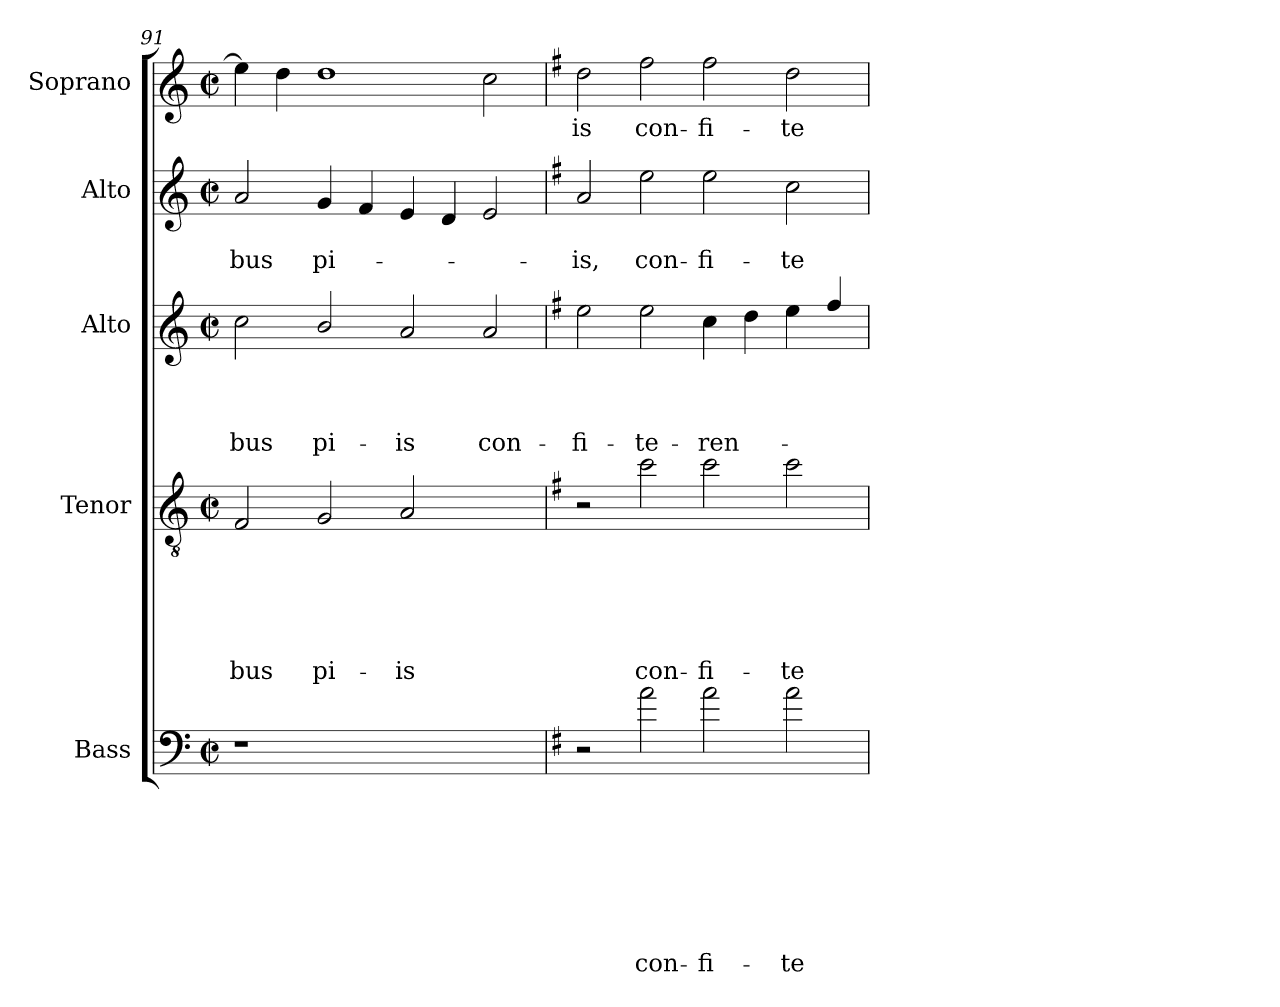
**kern	**text	**text	**text	**text	**text	**text	**text	**text	**kern	**text	**text	**text	**text	**text	**text	**kern	**text	**text	**text	**text	**kern	**text	**text	**kern	**text
*part5	*part5	*part5	*part5	*part5	*part5	*part5	*part5	*part5	*part4	*part4	*part4	*part4	*part4	*part4	*part4	*part3	*part3	*part3	*part3	*part3	*part2	*part2	*part2	*part1	*part1
*staff5	*staff5	*staff5	*staff5	*staff5	*staff5	*staff5	*staff5	*staff5	*staff4	*staff4	*staff4	*staff4	*staff4	*staff4	*staff4	*staff3	*staff3	*staff3	*staff3	*staff3	*staff2	*staff2	*staff2	*staff1	*staff1
*I"Bass	*	*	*	*	*	*	*	*	*I"Tenor	*	*	*	*	*	*	*I"Alto	*	*	*	*	*I"Alto	*	*	*I"Soprano	*
*I'B.	*	*	*	*	*	*	*	*	*I'T.	*	*	*	*	*	*	*I'A.	*	*	*	*	*I'A.	*	*	*I'S.	*
*clefF4	*	*	*	*	*	*	*	*	*clefGv2	*	*	*	*	*	*	*clefG2	*	*	*	*	*clefG2	*	*	*clefG2	*
*k[]	*	*	*	*	*	*	*	*	*k[]	*	*	*	*	*	*	*k[]	*	*	*	*	*k[]	*	*	*k[]	*
*C:	*	*	*	*	*	*	*	*	*C:	*	*	*	*	*	*	*C:	*	*	*	*	*C:	*	*	*C:	*
*M2/2	*	*	*	*	*	*	*	*	*M2/2	*	*	*	*	*	*	*M2/2	*	*	*	*	*M2/2	*	*	*M2/2	*
*met(c|)	*	*	*	*	*	*	*	*	*met(c|)	*	*	*	*	*	*	*met(c|)	*	*	*	*	*met(c|)	*	*	*met(c|)	*
=91	=91	=91	=91	=91	=91	=91	=91	=91	=91	=91	=91	=91	=91	=91	=91	=91	=91	=91	=91	=91	=91	=91	=91	=91	=91
!	!	!	!	!	!	!	!	!	!	!	!	!	!	!	!LO:LY:b:rj	!	!	!	!	!LO:LY:b:rj	!	!	!LO:LY:b	!	!
1r	.	.	.	.	.	.	.	.	2F/	.	.	.	.	.	-bus	2cc\	.	.	.	-bus	2a/	.	-bus	4ee\]	.
.	.	.	.	.	.	.	.	.	.	.	.	.	.	.	.	.	.	.	.	.	.	.	.	4dd\	.
!	!	!	!	!	!	!	!	!	!	!	!	!	!	!	!LO:LY:b:rj	!	!	!	!	!LO:LY:b:rj	!	!	!LO:LY:b	!	!
.	.	.	.	.	.	.	.	.	2G/	.	.	.	.	.	pi-	2b/	.	.	.	pi-	4g/	.	pi-	1dd	.
.	.	.	.	.	.	.	.	.	.	.	.	.	.	.	.	.	.	.	.	.	4f/	.	.	.	.
!	!	!	!	!	!	!	!	!	!	!	!	!	!	!	!LO:LY:b:rj	!	!	!	!	!LO:LY:b:rj	!	!	!	!	!
1ryy	.	.	.	.	.	.	.	.	2A/	.	.	.	.	.	-is	2a/	.	.	.	-is	4e/	.	.	.	.
.	.	.	.	.	.	.	.	.	.	.	.	.	.	.	.	.	.	.	.	.	4d/	.	.	.	.
!	!	!	!	!	!	!	!	!	!	!	!	!	!	!	!	!	!	!	!	!LO:LY:b:rj	!	!	!	!	!
.	.	.	.	.	.	.	.	.	2ryy	.	.	.	.	.	.	2a/	.	.	.	con-	2e/	.	.	2cc\	.
=92	=92	=92	=92	=92	=92	=92	=92	=92	=92	=92	=92	=92	=92	=92	=92	=92	=92	=92	=92	=92	=92	=92	=92	=92	=92
*k[f#]	*	*	*	*	*	*	*	*	*k[f#]	*	*	*	*	*	*	*k[f#]	*	*	*	*	*k[f#]	*	*	*k[f#]	*
*G:	*	*	*	*	*	*	*	*	*G:	*	*	*	*	*	*	*G:	*	*	*	*	*G:	*	*	*G:	*
!	!	!	!	!	!	!	!	!	!	!	!	!	!	!	!	!	!	!	!	!LO:LY:b:rj	!	!	!LO:LY:b	!	!LO:LY:b:rj
2r	.	.	.	.	.	.	.	.	2r	.	.	.	.	.	.	2ee\	.	.	.	-fi-	2a/	.	-is,	2dd\	-is
!	!	!	!	!	!	!	!	!LO:LY:b	!	!	!	!	!	!	!LO:LY:b:rj	!	!	!	!	!LO:LY:b:rj	!	!	!LO:LY:b	!	!LO:LY:b:rj
2a\	.	.	.	.	.	.	.	con-	2cc\	.	.	.	.	.	con-	2ee\	.	.	.	-te-	2ee\	.	con-	2ff#\	con-
!	!	!	!	!	!	!	!	!LO:LY:b	!	!	!	!	!	!	!LO:LY:b:rj	!	!	!	!	!LO:LY:b:rj	!	!	!LO:LY:b	!	!LO:LY:b:rj
2a\	.	.	.	.	.	.	.	-fi-	2cc\	.	.	.	.	.	-fi-	4cc\	.	.	.	-ren-	2ee\	.	-fi-	2ff#\	-fi-
.	.	.	.	.	.	.	.	.	.	.	.	.	.	.	.	4dd\	.	.	.	.	.	.	.	.	.
!	!	!	!	!	!	!	!	!LO:LY:b	!	!	!	!	!	!	!LO:LY:b:rj	!	!	!	!	!	!	!	!LO:LY:b	!	!LO:LY:b:rj
2a\	.	.	.	.	.	.	.	-te-	2cc\	.	.	.	.	.	-te-	4ee\	.	.	.	.	2cc\	.	-te-	2dd\	-te-
.	.	.	.	.	.	.	.	.	.	.	.	.	.	.	.	4ff#/	.	.	.	.	.	.	.	.	.
=	=	=	=	=	=	=	=	=	=	=	=	=	=	=	=	=	=	=	=	=	=	=	=	=	=
*-	*-	*-	*-	*-	*-	*-	*-	*-	*-	*-	*-	*-	*-	*-	*-	*-	*-	*-	*-	*-	*-	*-	*-	*-	*-
